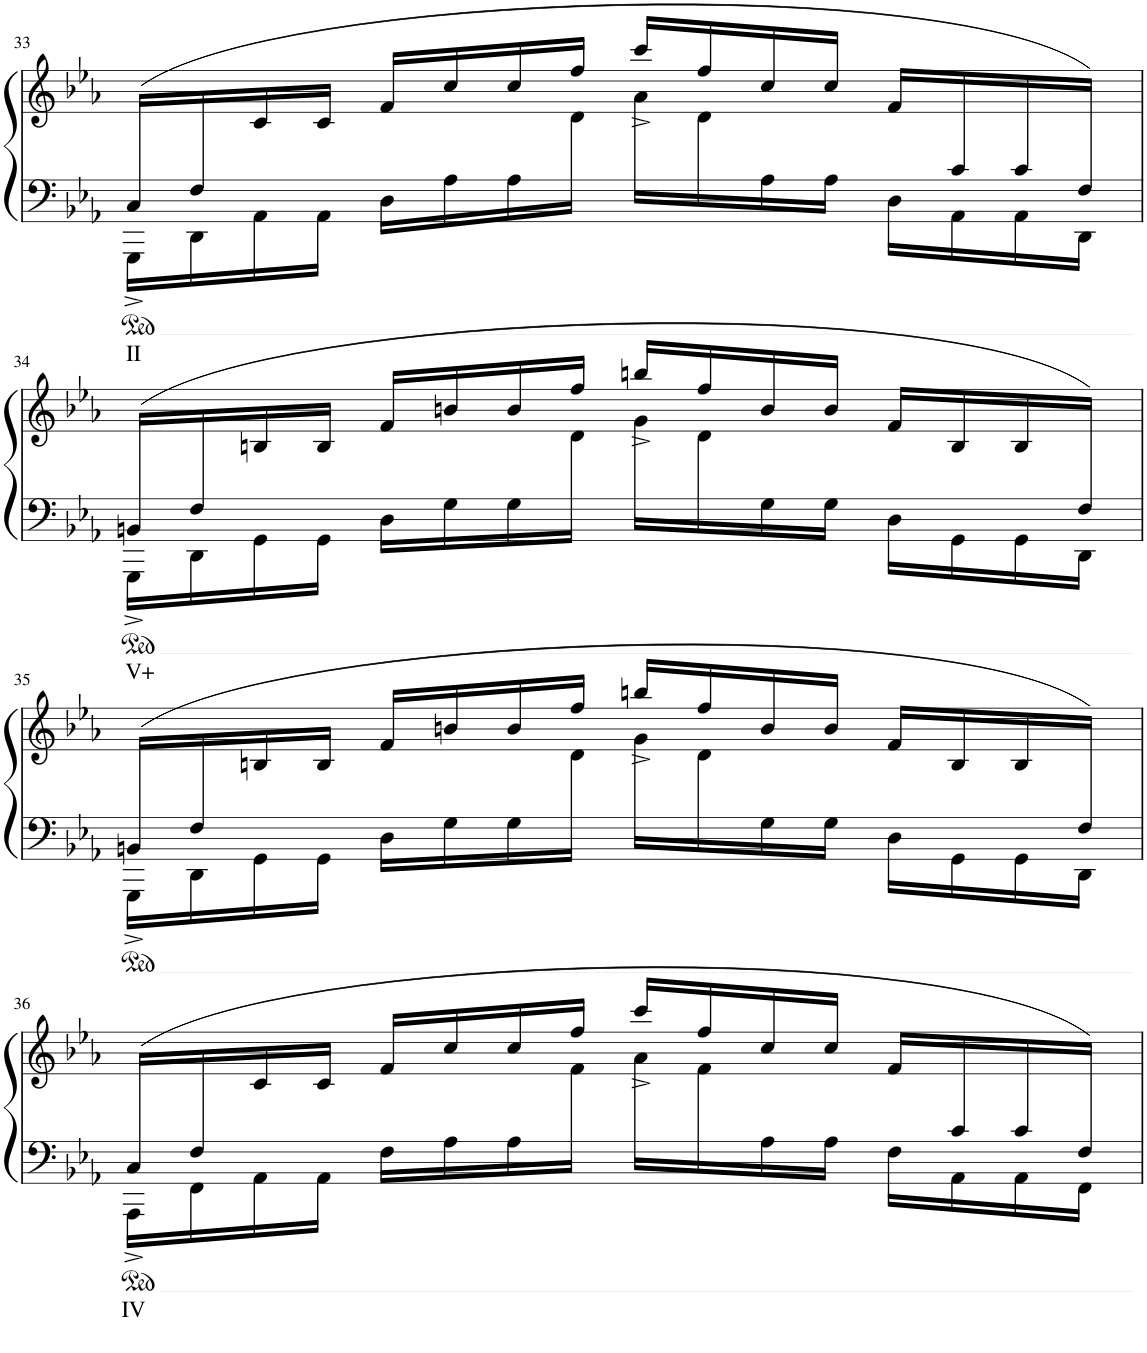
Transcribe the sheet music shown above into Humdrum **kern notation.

**kern	**text	**kern
*part1	*part1	*part1
*staff2	*staff2	*staff1
*I"Piano	*	*
*I'Pno	*	*
!!LO:PB:g=z
*clefF4	*	*clefG2
*k[b-e-a-]	*	*k[b-e-a-]
*M4/4	*	*M4/4
*met(c|)	*	*met(c|)
=33	=33	=33
*^	*	*
!	!	!LO:LY:b	!
*	*	*	*^
16C^/LL	16GGG\LL	II	8ryy	4..ryy
16F/	16DD\	.	.	.
8.ryy	16AA-\	.	16c/	.
.	16AA-\JJ	.	16c/JJ	.
.	16D\LL	.	16f/LL	.
.	16A-\	.	16cc/	.
.	16A-\	.	16cc/	.
.	8.ryy	.	16ff/JJ	16d\JJ
.	.	.	16ccc^/LL	16a-\LL
.	.	.	16ff/	16d\
.	16A-\	.	16cc/	4.ryy
.	16A-\JJ	.	16cc/JJ	.
.	16D\LL	.	16f/LL	.
16c/	16AA-\	.	8.ryy	.
16c/	16AA-\	.	.	.
16F/JJ	16DD\JJ	.	.	.
!!LO:LB:g=z	!!
=34	=34	=34	=34	=34
!	!	!LO:LY:b	!	!
16BBn^/LL	16GGG\LL	V+	8ryy	4..ryy
16F/	16DD\	.	.	.
16ryy	16GG\	.	16Bn/	.
.	16GG\JJ	.	16B/JJ	.
.	16D\LL	.	16f/LL	.
.	16G\	.	16bn/	.
.	16G\	.	16b/	.
.	8.ryy	.	16ff/JJ	16d\JJ
.	.	.	16bbn^/LL	16g\LL
.	.	.	16ff/	16d\
.	16G\	.	16b/	4.ryy
.	16G\JJ	.	16b/JJ	.
.	16D\LL	.	16f/LL	.
.	16GG\	.	16B/	.
.	16GG\	.	16B/	.
16F/JJ	16DD\JJ	.	16ryy	.
!!LO:LB:g=z	!!
=35	=35	=35	=35	=35
16BBn^/LL	16GGG\LL	.	8ryy	4..ryy
16F/	16DD\	.	.	.
16ryy	16GG\	.	16Bn/	.
.	16GG\JJ	.	16B/JJ	.
.	16D\LL	.	16f/LL	.
.	16G\	.	16bn/	.
.	16G\	.	16b/	.
.	8.ryy	.	16ff/JJ	16d\JJ
.	.	.	16bbn^/LL	16g\LL
.	.	.	16ff/	16d\
.	16G\	.	16b/	4.ryy
.	16G\JJ	.	16b/JJ	.
.	16D\LL	.	16f/LL	.
.	16GG\	.	16B/	.
.	16GG\	.	16B/	.
16F/JJ	16DD\JJ	.	16ryy	.
!!LO:LB:g=z	!!
=36	=36	=36	=36	=36
!	!	!LO:LY:b	!	!
16C^/LL	16AAA-\LL	IV	8ryy	4..ryy
16F/	16FF\	.	.	.
8.ryy	16AA-\	.	16c/	.
.	16AA-\JJ	.	16c/JJ	.
.	16F\LL	.	16f/LL	.
.	16A-\	.	16cc/	.
.	16A-\	.	16cc/	.
.	8.ryy	.	16ff/JJ	16f\JJ
.	.	.	16ccc^/LL	16a-\LL
.	.	.	16ff/	16f\
.	16A-\	.	16cc/	4.ryy
.	16A-\JJ	.	16cc/JJ	.
.	16F\LL	.	16f/LL	.
16c/	16AA-\	.	8.ryy	.
16c/	16AA-\	.	.	.
16F/JJ	16FF\JJ	.	.	.
*v	*v	*	*	*
*	*	*v	*v
=	=	=
*-	*-	*-
